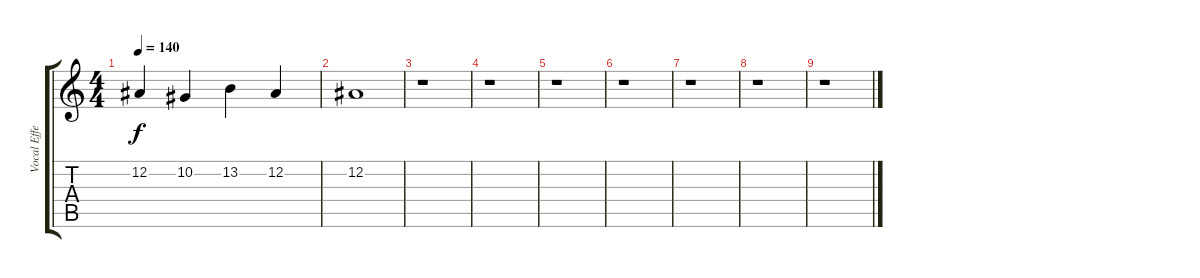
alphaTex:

\track ("Vocal Effect" "Vocal Effe") {instrument choiraahs}
\staff {score tabs}
\tuning (Eb4 Bb3 Gb3 Db3 Ab2 Eb2) {hide}
\ts (4 4)
\tempo 140
\clef g2
\ks c
12.2.4{dy f} 10.2.4 13.2.4 12.2.4 |
12.2.1 |
r.1 |
r.1 |
r.1 |
r.1 |
r.1 |
r.1 |
r.1
